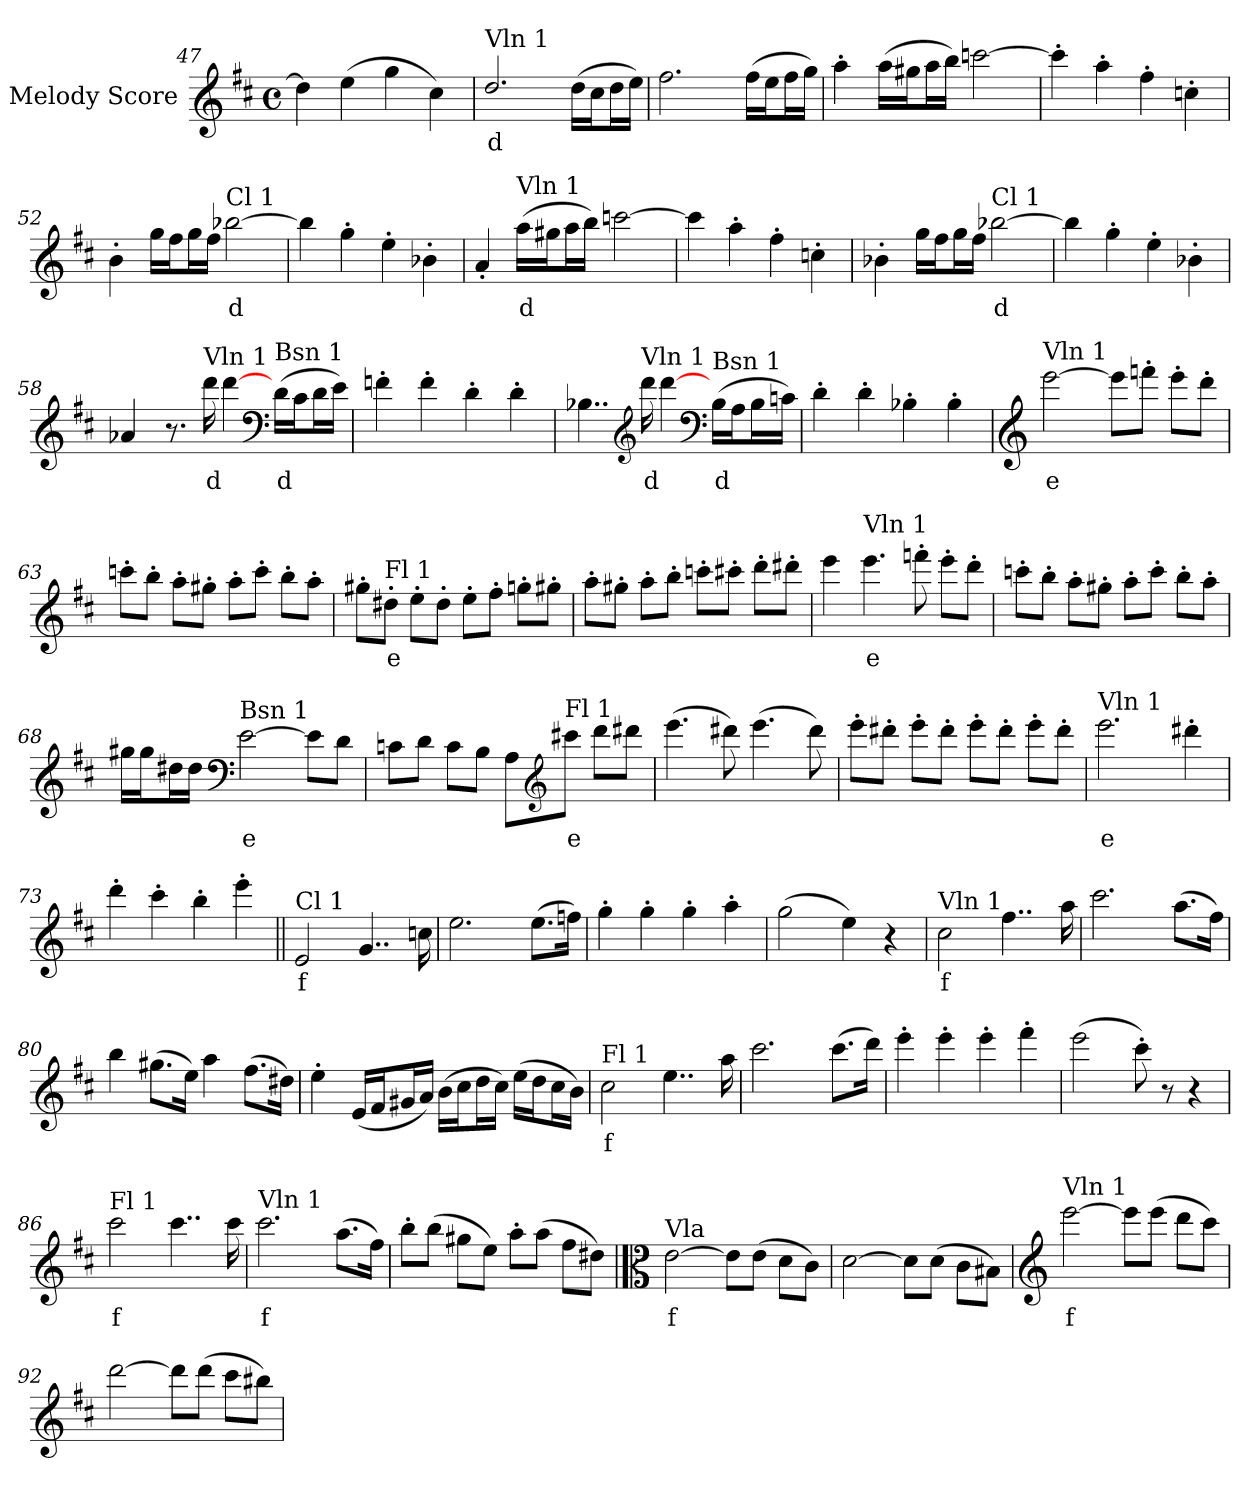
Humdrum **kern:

**kern	**text
*part1	*part1
*staff1	*staff1
*I"Melody Score	*
*clefG2	*
*k[f#c#]	*
*M4/4	*
*met(c)	*
=47	=47
4dd#\]	.
(4ee\	.
4gg\	.
4cc#\)	.
=48	=48
!LO:TX:a:t=Vln 1	!
!	!LO:LY:color=#FF0000
2.dd/	d
(16dd\LL	.
16cc#\J	.
16dd\L	.
16ee\JJ)	.
=49	=49
2.ff#\	.
(16ff#\LL	.
16ee\J	.
16ff#\L	.
16gg\JJ)	.
=50	=50
4aa'\	.
(16aa\LL	.
16gg#X\J	.
16aa\L	.
16bb\JJ)	.
[2cccn\	.
=51	=51
4ccc'\]	.
4aa'\	.
4ff#'\	.
4ccn'\	.
=52	=52
4b'\	.
16gg\LL	.
16ff#\J	.
16gg\L	.
16ff#\JJ	.
!LO:TX:a:t=Cl 1	!
!	!LO:LY:b:color=#FF0000
[2bb-\	d
=53	=53
4bb-\]	.
4gg'\	.
4ee'\	.
4b-'\	.
=54	=54
4a'/	.
!LO:TX:a:t=Vln 1	!
!	!LO:LY:b:color=#FF0000
(16aa\LL	d
16gg#X\J	.
16aa\L	.
16bb\JJ)	.
[2cccn\	.
=55	=55
4ccc\]	.
4aa'\	.
4ff#'\	.
4ccn'\	.
=56	=56
4b-X'\	.
16gg\LL	.
16ff#\J	.
16gg\L	.
16ff#\JJ	.
!LO:TX:a:t=Cl 1	!
!	!LO:LY:b:color=#FF0000
[2bb-\	d
=57	=57
4bb-\]	.
4gg'\	.
4ee'\	.
4b-'\	.
=58	=58
4a-X/	.
8.r	.
!LO:TX:a:t=Vln 1	!
!	!LO:LY:color=#FF0000
16ddd\	d
[4ddd\	.
*clefF4	*
!LO:TX:a:t=Bsn 1	!
!	!LO:LY:b:color=#FF0000
(16d\LL	d
16c#\J	.
16d\L	.
16e\JJ)	.
=59	=59
4fn'\	.
4f'\	.
4d'\	.
4d'\	.
=60	=60
4..B-X\	.
*clefG2	*
!LO:TX:a:t=Vln 1	!
!	!LO:LY:color=#FF0000
16ddd\	d
[4ddd\	.
*clefF4	*
!LO:TX:a:t=Bsn 1	!
!	!LO:LY:b:color=#FF0000
(16B-\LL	d
16A\J	.
16B-\L	.
16cn\JJ)	.
=61	=61
4d'\	.
4d'\	.
4B-X'\	.
4B-'\	.
=62	=62
*clefG2	*
!LO:TX:a:t=Vln 1	!
!	!LO:LY:b:color=#FF0000
[2eee\	e
8eee\L]	.
8fffn'\J	.
8eee'\L	.
8ddd'\J	.
=63	=63
8cccn'\L	.
8bb'\J	.
8aa'\L	.
8gg#X'\J	.
8aa'\L	.
8ccc'\J	.
8bb'\L	.
8aa'\J	.
=64	=64
8gg#X'\L	.
!LO:TX:a:t=Fl 1	!
!	!LO:LY:b:color=#FF0000
8dd#X'\J	e
8ee'\L	.
8dd#'\J	.
8ee'\L	.
8ff#'\J	.
8ggn'\L	.
8gg#X'\J	.
=65	=65
8aa'\L	.
8gg#X'\J	.
8aa'\L	.
8bb'\J	.
8cccn'\L	.
8ccc#X'\J	.
8ddd'\L	.
8ddd#X'\J	.
=66	=66
4eee\	.
!LO:TX:a:t=Vln 1	!
!	!LO:LY:b:color=#FF0000
4.eee\	e
8fffn'\	.
8eee'\L	.
8ddd'\J	.
=67	=67
8cccn'\L	.
8bb'\J	.
8aa'\L	.
8gg#X'\J	.
8aa'\L	.
8ccc'\J	.
8bb'\L	.
8aa'\J	.
=68	=68
16gg#X\LL	.
16gg#\J	.
16dd#X\L	.
16dd#\JJ	.
*clefF4	*
!LO:TX:a:t=Bsn 1	!
!	!LO:LY:b:color=#FF0000
[2e\	e
8e\L]	.
8d\J	.
=69	=69
8cn\L	.
8d\J	.
8c\L	.
8B\J	.
8A\L	.
*clefG2	*
!LO:TX:a:t=Fl 1	!
!	!LO:LY:b:color=#FF0000
8ccc#X\J	e
8ddd\L	.
8ddd#X\J	.
=70	=70
(4.eee\	.
8ddd#X\)	.
(4.eee\	.
8ddd#\)	.
=71	=71
8eee'\L	.
8ddd#X'\J	.
8eee'\L	.
8ddd#'\J	.
8eee'\L	.
8ddd#'\J	.
8eee'\L	.
8ddd#'\J	.
=72	=72
!LO:TX:a:t=Vln 1	!
!	!LO:LY:b:color=#FF0000
2.eee\	e
4ddd#X'\	.
=73	=73
4ddd'\	.
4ccc#'\	.
4bb'\	.
4eee'\	.
=74||	=74||
!LO:TX:a:t=Cl 1	!
!	!LO:LY:b:color=#FF0000
2e/	f
4..g/	.
16cc\	.
=75	=75
2.ee\	.
(8.ee\L	.
16ff\Jk)	.
=76	=76
4gg'\	.
4gg'\	.
4gg'\	.
4aa'\	.
=77	=77
(2gg\	.
4ee\)	.
4r	.
=78	=78
!LO:TX:a:t=Vln 1	!
!	!LO:LY:b:color=#FF0000
2cc#\	f
4..ff#\	.
16aa\	.
=79	=79
2.ccc#\	.
(8.aa\L	.
16ff#\Jk)	.
=80	=80
4bb\	.
(8.gg#X\L	.
16ee\Jk)	.
4aa\	.
(8.ff#\L	.
16dd#X\Jk)	.
=81	=81
4ee'\	.
(16e/LL	.
16f#/J	.
16g#X/L	.
16a/JJ)	.
(16b\LL	.
16cc#\J	.
16dd\L	.
16cc#\JJ)	.
(16ee\LL	.
16dd\J	.
16cc#\L	.
16b\JJ)	.
=82	=82
!LO:TX:a:t=Fl 1	!
!	!LO:LY:b:color=#FF0000
2cc#\	f
4..ee\	.
16aa\	.
=83	=83
2.ccc#\	.
(8.ccc#\L	.
16ddd\Jk)	.
=84	=84
4eee'\	.
4eee'\	.
4eee'\	.
4fff#'\	.
=85	=85
(2eee\	.
8ccc#'\)	.
8r	.
4r	.
=86	=86
!LO:TX:a:t=Fl 1	!
!	!LO:LY:b:color=#FF0000
2ccc#\	f
4..ccc#\	.
16ccc#\	.
=87	=87
!LO:TX:a:t=Vln 1	!
!	!LO:LY:b:color=#FF0000
2.ccc#\	f
(8.aa\L	.
16ff#\Jk)	.
=88	=88
8bb'\L	.
(8bb\J	.
8gg#X\L	.
8ee\J)	.
8aa'\L	.
(8aa\J	.
8ff#\L	.
8dd#X\J)	.
=89	=89
*clefC3	*
!LO:TX:a:t=Vla	!
!	!LO:LY:b:color=#FF0000
[2e\	f
8e\L]	.
(8e\J	.
8d\L	.
8c#\J)	.
=90	=90
[2d\	.
8d\L]	.
(8d\J	.
8c#\L	.
8B#X\J)	.
=91	=91
*clefG2	*
!LO:TX:a:t=Vln 1	!
!	!LO:LY:b:color=#FF0000
[2eee\	f
8eee\L]	.
(8eee\J	.
8ddd\L	.
8ccc#\J)	.
=92	=92
[2ddd\	.
8ddd\L]	.
(8ddd\J	.
8ccc#\L	.
8bb#X\J)	.
=	=
*-	*-
